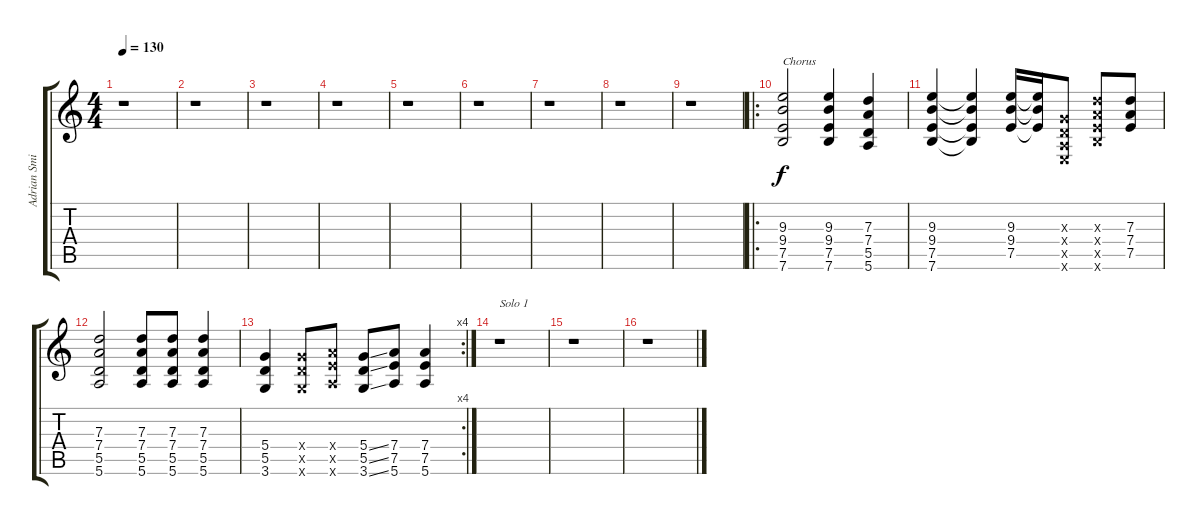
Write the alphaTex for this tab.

\track ("Adrian Smith ( clean )" "Adrian Smi") {instrument electricguitarmuted}
\staff {score tabs}
\tuning (E4 B3 G3 D3 A2 E2) {hide}
\ts (4 4)
\tempo 130
\clef g2
\ks c
r.1{dy f} |
r.1 |
r.1 |
r.1 |
r.1 |
r.1 |
r.1 |
r.1 |
r.1 |
\ro
(9.3 9.4 7.5 7.6).2{txt "Chorus"} (9.3 9.4 7.5 7.6).4 (7.3 7.4 5.5 5.6).4 |
(9.3 9.4 7.5 7.6).4 (9.3{t} 9.4{t} 7.5{t} 7.6{t}).4 (9.3 9.4 7.5).16 (9.3{t} 9.4{t} 7.5{t}).16 (0.3{x} 0.4{x} 0.5{x} 0.6{x}).8 (7.3{x} 7.4{x} 7.5{x} 7.6{x}).8 (7.3 7.4 7.5).8 |
(7.3 7.4 5.5 5.6).2 (7.3 7.4 5.5 5.6).8 (7.3 7.4 5.5 5.6).8 (7.3 7.4 5.5 5.6).4 |
\rc 4
(5.4 5.5 3.6).4 (5.4{x} 5.5{x} 3.6{x}).8 (7.4{x} 7.5{x} 5.6{x}).8 (5.4{ss} 5.5{ss} 3.6{ss}).8 (7.4 7.5 5.6).8 (7.4 7.5 5.6).4 |
r.1{txt "Solo 1"} |
r.1 |
r.1
